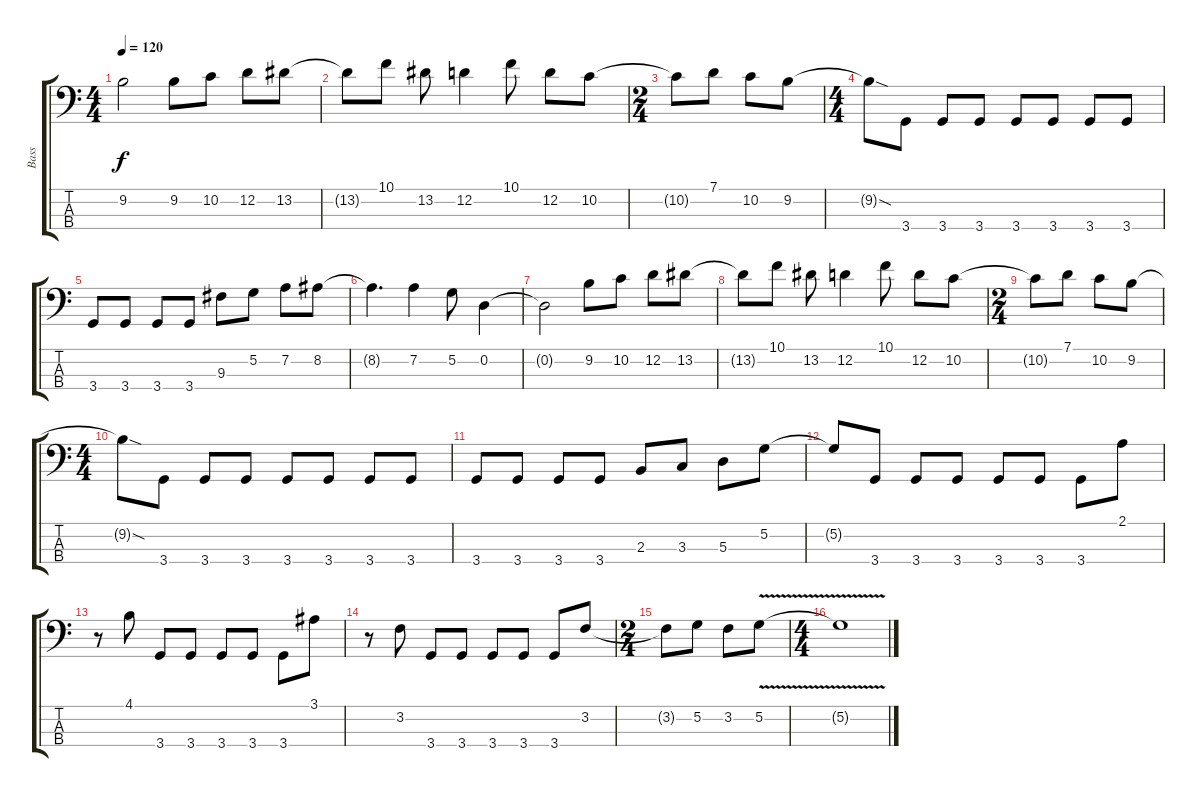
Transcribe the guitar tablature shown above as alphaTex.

\track ("Bass" "Bass") {instrument electricbassfinger}
\staff {score tabs}
\tuning (G2 D2 A1 E1) {hide}
\ts (4 4)
\tempo 120
\clef f4
\ks c
9.2{t}.2{dy f} 9.2.8 10.2.8 12.2.8 13.2.8 |
13.2{t}.8 10.1.8 13.2.8 12.2.4 10.1.8 12.2.8 10.2.8 |
\ts (2 4)
10.2{t}.8 7.1.8 10.2.8 9.2.8 |
\ts (4 4)
9.2{sod t}.8 3.4.8 3.4.8 3.4.8 3.4.8 3.4.8 3.4.8 3.4.8 |
3.4.8 3.4.8 3.4.8 3.4.8 9.3.8 5.2.8 7.2.8 8.2.8 |
8.2{t}.4{d} 7.2.4 5.2.8 0.2.4 |
0.2{t}.2 9.2.8 10.2.8 12.2.8 13.2.8 |
13.2{t}.8 10.1.8 13.2.8 12.2.4 10.1.8 12.2.8 10.2.8 |
\ts (2 4)
10.2{t}.8 7.1.8 10.2.8 9.2.8 |
\ts (4 4)
9.2{sod t}.8 3.4.8 3.4.8 3.4.8 3.4.8 3.4.8 3.4.8 3.4.8 |
3.4.8 3.4.8 3.4.8 3.4.8 2.3.8 3.3.8 5.3.8 5.2.8 |
5.2{t}.8 3.4.8 3.4.8 3.4.8 3.4.8 3.4.8 3.4.8 2.1.8 |
r.8 4.1.8 3.4.8 3.4.8 3.4.8 3.4.8 3.4.8 3.1.8 |
r.8 3.2.8 3.4.8 3.4.8 3.4.8 3.4.8 3.4.8 3.2.8 |
\ts (2 4)
3.2{t}.8 5.2.8 3.2.8 5.2{v}.8 |
\ts (4 4)
5.2{t}.1
